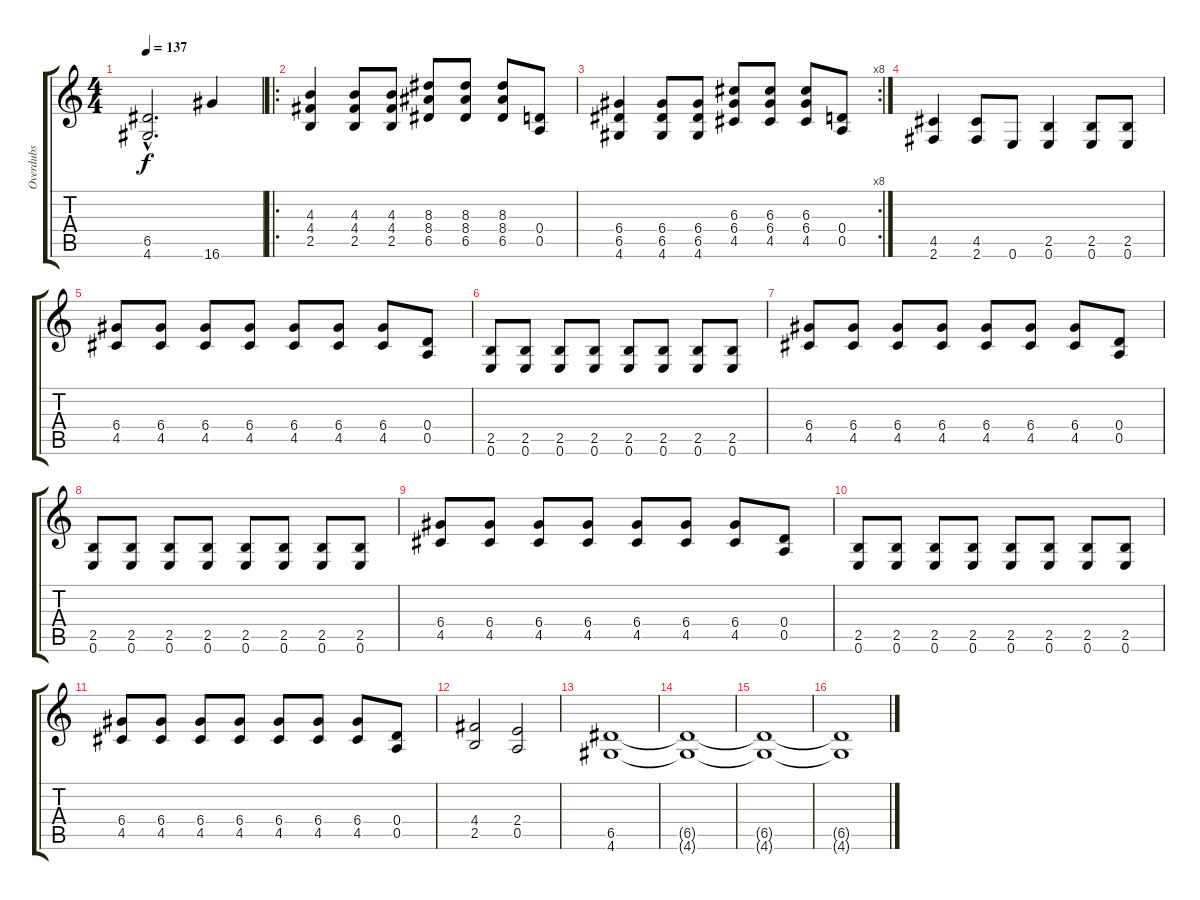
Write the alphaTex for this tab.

\track ("Overdubs" "Overdubs") {instrument distortionguitar}
\staff {score tabs}
\tuning (E4 B3 G3 D3 A2 E2) {hide}
\ts (4 4)
\tempo 137
\clef g2
\ks c
(6.5{hac t} 4.6{hac t}).2{d dy f} 16.6.4 |
\ro
(4.3 4.4 2.5).4 (4.3 4.4 2.5).8 (4.3 4.4 2.5).8 (8.3 8.4 6.5).8 (8.3 8.4 6.5).8 (8.3 8.4 6.5).8 (0.4 0.5).8 |
\rc 8
(6.4 6.5 4.6).4 (6.4 6.5 4.6).8 (6.4 6.5 4.6).8 (6.3 6.4 4.5).8 (6.3 6.4 4.5).8 (6.3 6.4 4.5).8 (0.4 0.5).8 |
(4.5 2.6).4 (4.5 2.6).8 0.6.8 (2.5 0.6).4 (2.5 0.6).8 (2.5 0.6).8 |
(6.4 4.5).8 (6.4 4.5).8 (6.4 4.5).8 (6.4 4.5).8 (6.4 4.5).8 (6.4 4.5).8 (6.4 4.5).8 (0.4 0.5).8 |
(2.5 0.6).8 (2.5 0.6).8 (2.5 0.6).8 (2.5 0.6).8 (2.5 0.6).8 (2.5 0.6).8 (2.5 0.6).8 (2.5 0.6).8 |
(6.4 4.5).8 (6.4 4.5).8 (6.4 4.5).8 (6.4 4.5).8 (6.4 4.5).8 (6.4 4.5).8 (6.4 4.5).8 (0.4 0.5).8 |
(2.5 0.6).8 (2.5 0.6).8 (2.5 0.6).8 (2.5 0.6).8 (2.5 0.6).8 (2.5 0.6).8 (2.5 0.6).8 (2.5 0.6).8 |
(6.4 4.5).8 (6.4 4.5).8 (6.4 4.5).8 (6.4 4.5).8 (6.4 4.5).8 (6.4 4.5).8 (6.4 4.5).8 (0.4 0.5).8 |
(2.5 0.6).8 (2.5 0.6).8 (2.5 0.6).8 (2.5 0.6).8 (2.5 0.6).8 (2.5 0.6).8 (2.5 0.6).8 (2.5 0.6).8 |
(6.4 4.5).8 (6.4 4.5).8 (6.4 4.5).8 (6.4 4.5).8 (6.4 4.5).8 (6.4 4.5).8 (6.4 4.5).8 (0.4 0.5).8 |
(4.4 2.5).2 (2.4 0.5).2 |
(6.5 4.6).1 |
(6.5{t} 4.6{t}).1 |
(6.5{t} 4.6{t}).1 |
(6.5{t} 4.6{t}).1
